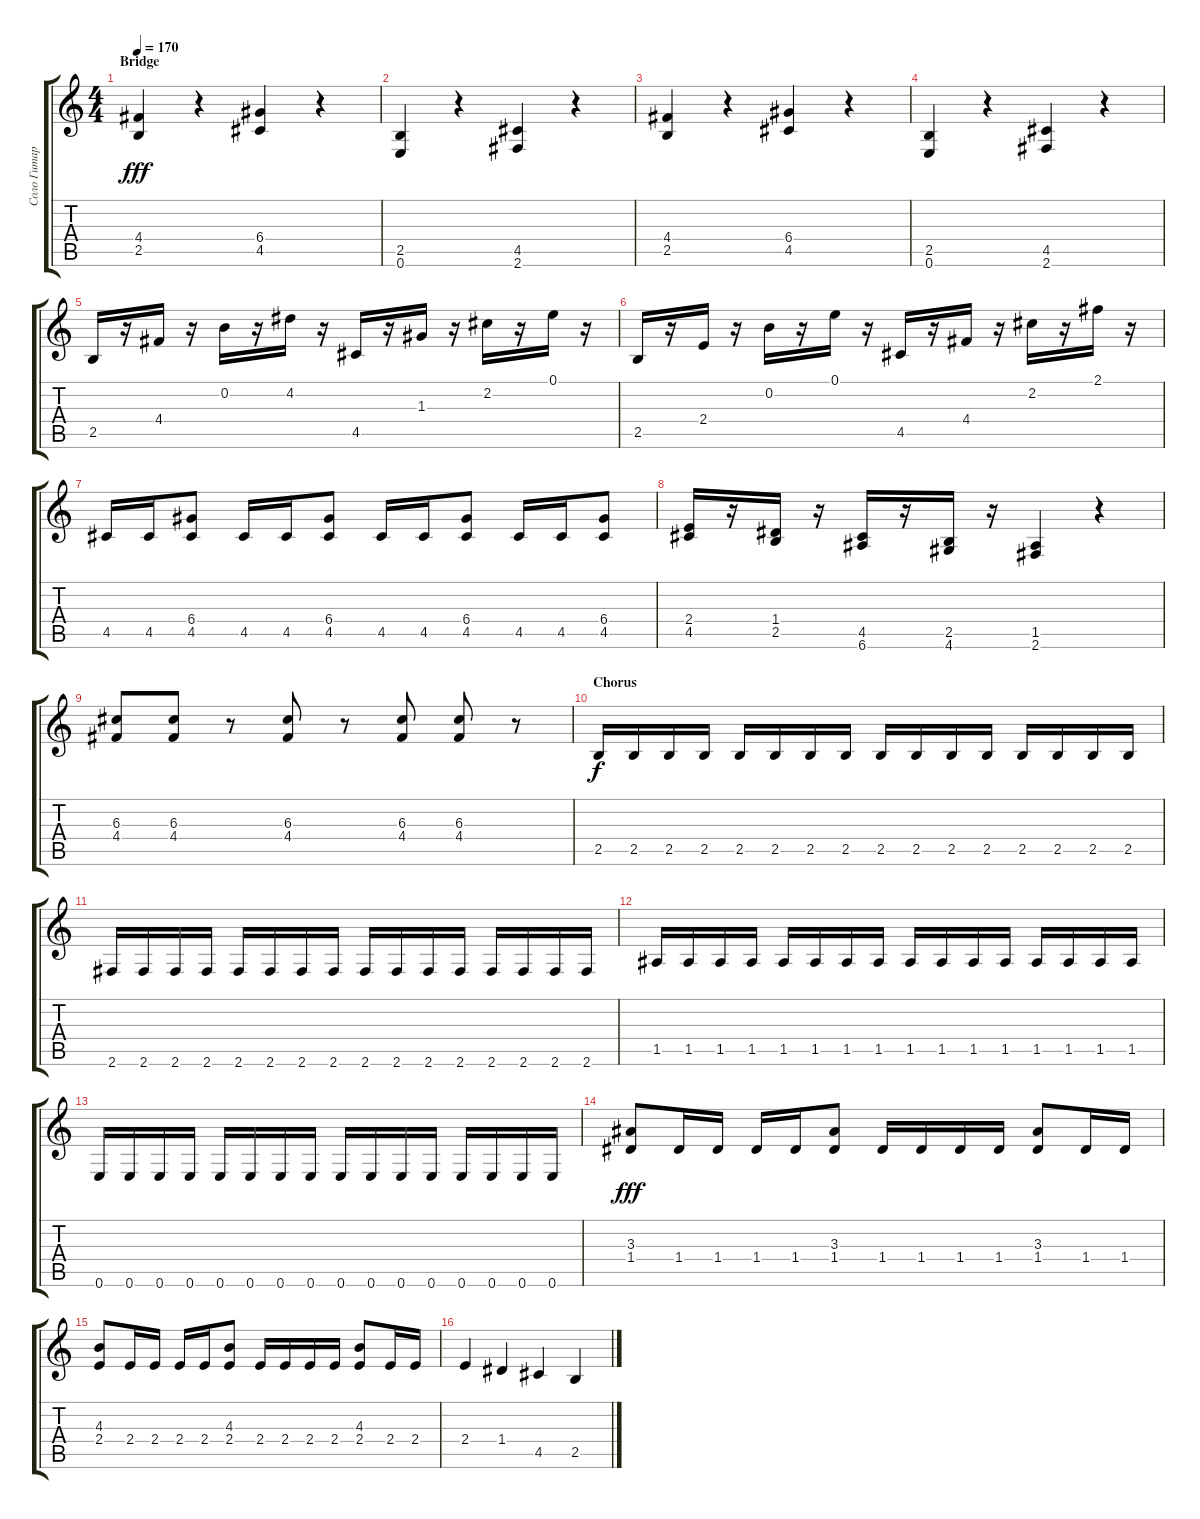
\track ("Соло Гитара" "Соло Гитар") {instrument overdrivenguitar}
\staff {score tabs}
\tuning (E4 B3 G3 D3 A2 E2) {hide}
\ts (4 4)
\section ("" "Bridge")
\tempo 170
\clef g2
\ks c
(4.4 2.5).4{dy fff} r.4 (6.4 4.5).4 r.4 |
(2.5 0.6).4 r.4 (4.5 2.6).4 r.4 |
(4.4 2.5).4 r.4 (6.4 4.5).4 r.4 |
(2.5 0.6).4 r.4 (4.5 2.6).4 r.4 |
2.5.16 r.16 4.4.16 r.16 0.2.16 r.16 4.2.16 r.16 4.5.16 r.16 1.3.16 r.16 2.2.16 r.16 0.1.16 r.16 |
2.5.16 r.16 2.4.16 r.16 0.2.16 r.16 0.1.16 r.16 4.5.16 r.16 4.4.16 r.16 2.2.16 r.16 2.1.16 r.16 |
4.5.16 4.5.16 (6.4 4.5).8 4.5.16 4.5.16 (6.4 4.5).8 4.5.16 4.5.16 (6.4 4.5).8 4.5.16 4.5.16 (6.4 4.5).8 |
(2.4 4.5).16 r.16 (1.4 2.5).16 r.16 (4.5 6.6).16 r.16 (2.5 4.6).16 r.16 (1.5 2.6).4 r.4 |
(6.3 4.4).8 (6.3 4.4).8 r.8 (6.3 4.4).8 r.8 (6.3 4.4).8 (6.3 4.4).8 r.8 |
\section ("" "Chorus")
2.5.16{dy f} 2.5.16 2.5.16 2.5.16 2.5.16 2.5.16 2.5.16 2.5.16 2.5.16 2.5.16 2.5.16 2.5.16 2.5.16 2.5.16 2.5.16 2.5.16 |
2.6.16 2.6.16 2.6.16 2.6.16 2.6.16 2.6.16 2.6.16 2.6.16 2.6.16 2.6.16 2.6.16 2.6.16 2.6.16 2.6.16 2.6.16 2.6.16 |
1.5.16 1.5.16 1.5.16 1.5.16 1.5.16 1.5.16 1.5.16 1.5.16 1.5.16 1.5.16 1.5.16 1.5.16 1.5.16 1.5.16 1.5.16 1.5.16 |
0.6.16 0.6.16 0.6.16 0.6.16 0.6.16 0.6.16 0.6.16 0.6.16 0.6.16 0.6.16 0.6.16 0.6.16 0.6.16 0.6.16 0.6.16 0.6.16 |
(3.3 1.4).8{dy fff} 1.4.16 1.4.16 1.4.16 1.4.16 (3.3 1.4).8 1.4.16 1.4.16 1.4.16 1.4.16 (3.3 1.4).8 1.4.16 1.4.16 |
(4.3 2.4).8 2.4.16 2.4.16 2.4.16 2.4.16 (4.3 2.4).8 2.4.16 2.4.16 2.4.16 2.4.16 (4.3 2.4).8 2.4.16 2.4.16 |
2.4.4 1.4.4 4.5.4 2.5.4
